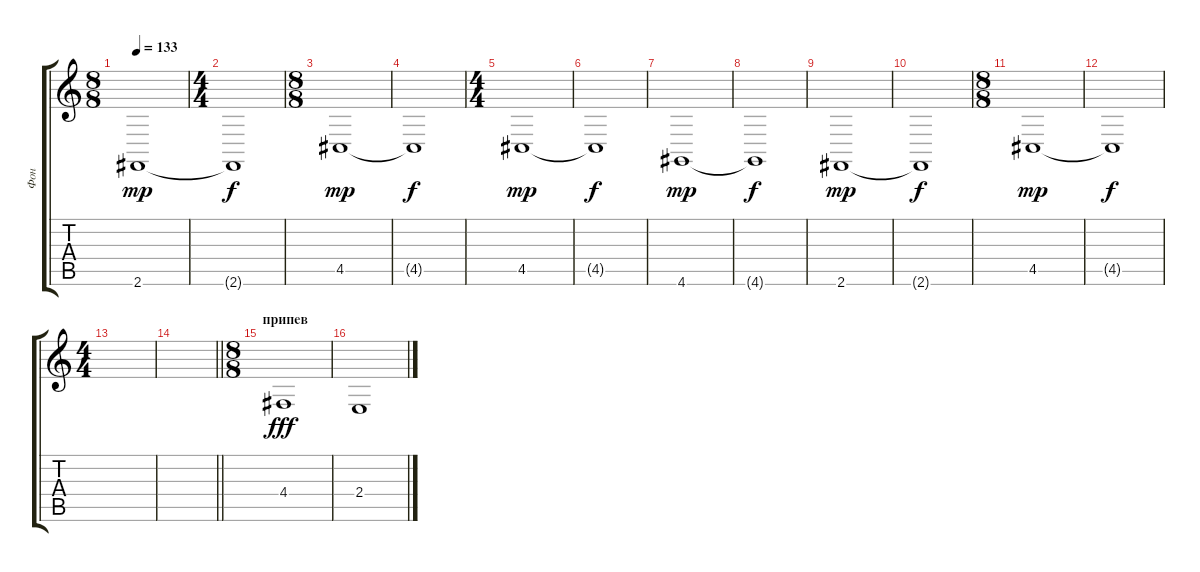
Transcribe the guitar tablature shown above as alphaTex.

\track ("Фон" "Фон") {instrument stringensemble1}
\staff {score tabs}
\tuning (E4 B3 G3 D3 A2 E2) {hide}
\ts (8 8)
\tempo 133
\clef g2
\ks c
2.6.1{dy mp} |
\ts (4 4)
2.6{t}.1{dy f} |
\ts (8 8)
4.5.1{dy mp} |
4.5{t}.1{dy f} |
\ts (4 4)
4.5.1{dy mp} |
4.5{t}.1{dy f} |
4.6.1{dy mp} |
4.6{t}.1{dy f} |
2.6.1{dy mp} |
2.6{t}.1{dy f} |
\ts (8 8)
4.5.1{dy mp} |
4.5{t}.1{dy f} |
\ts (4 4)
|
\barLineRight lightlight
|
\ts (8 8)
\section ("" "припев")
4.4.1{dy fff} |
2.4.1
